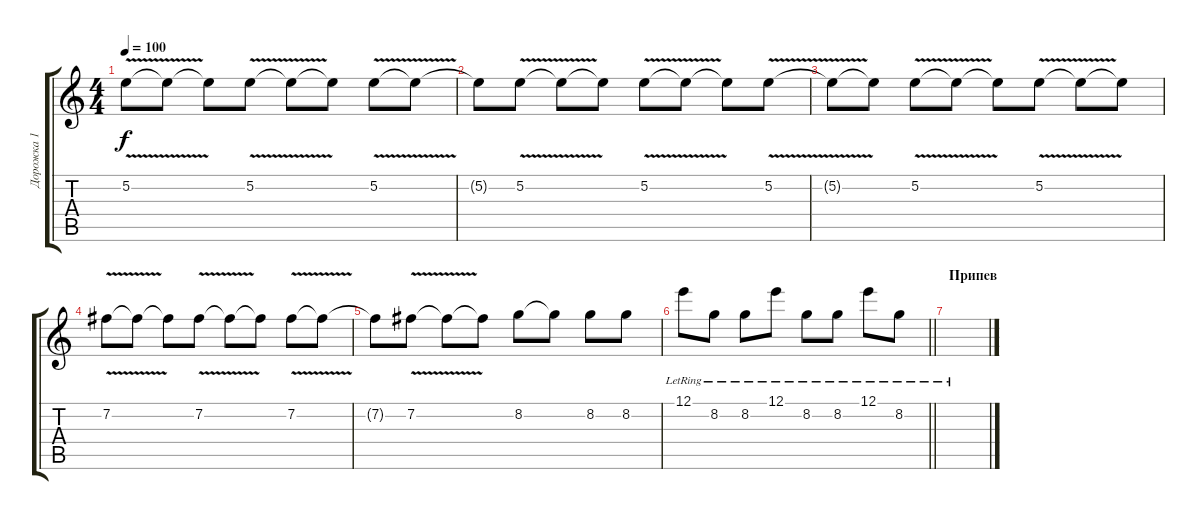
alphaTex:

\track ("Дорожка 1" "Дорожка 1") {instrument acousticguitarsteel}
\staff {score tabs}
\tuning (E4 B3 G3 D3 A2 E2) {hide}
\ts (4 4)
\tempo 100
\clef g2
\ks c
5.2{v}.8{dy f} 5.2{t}.8 5.2{t}.8 5.2{v}.8 5.2{t}.8 5.2{t}.8 5.2{v}.8 5.2{t}.8 |
5.2{t}.8 5.2{v}.8 5.2{t}.8 5.2{t}.8 5.2{v}.8 5.2{t}.8 5.2{t}.8 5.2{v}.8 |
5.2{t}.8 5.2{t}.8 5.2{v}.8 5.2{t}.8 5.2{t}.8 5.2{v}.8 5.2{t}.8 5.2{t}.8 |
7.2{v}.8 7.2{t}.8 7.2{t}.8 7.2{v}.8 7.2{t}.8 7.2{t}.8 7.2{v}.8 7.2{t}.8 |
7.2{t}.8 7.2{v}.8 7.2{t}.8 7.2{t}.8 8.2.8 8.2{t}.8 8.2.8 8.2.8 |
\barLineRight lightlight
12.1{lr}.8 8.2{lr}.8 8.2{lr}.8 12.1{lr}.8 8.2{lr}.8 8.2{lr}.8 12.1{lr}.8 8.2{lr}.8 |
\section ("" "Припев")
